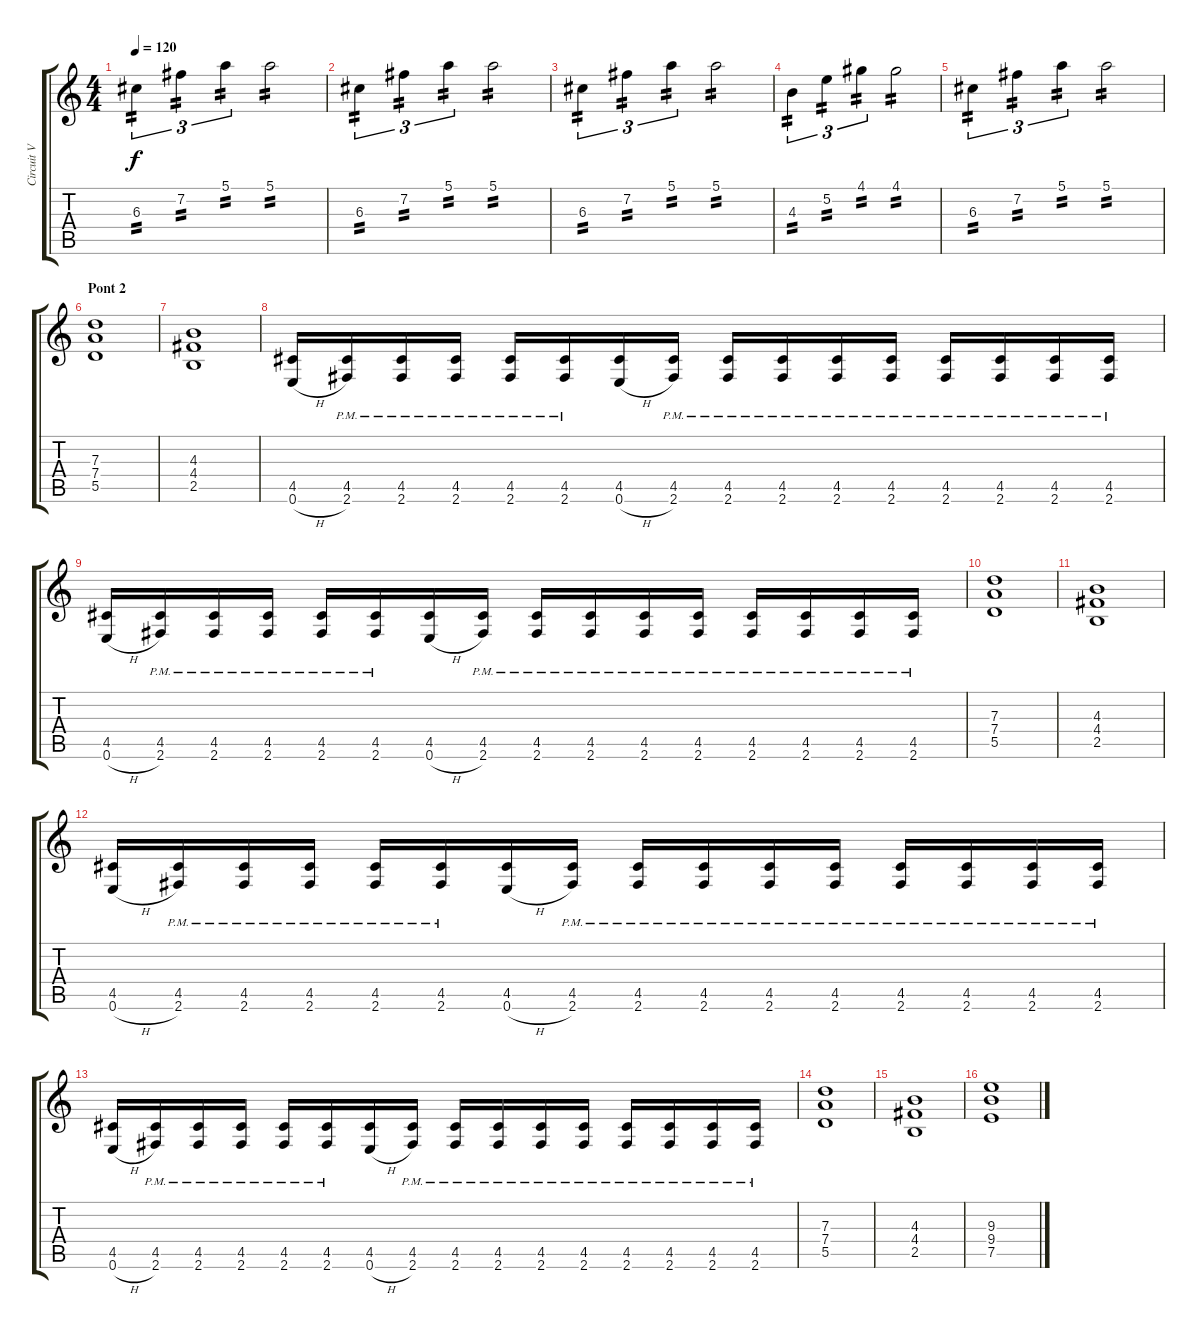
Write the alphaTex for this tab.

\track ("Circuit V Panther" "Circuit V ") {instrument overdrivenguitar}
\staff {score tabs}
\tuning (E4 B3 G3 D3 A2 E2) {hide}
\ts (4 4)
\tempo 120
\clef g2
\ks c
6.3.4{tu (3 2) tp 2 dy f} 7.2.4{tu (3 2) tp 2} 5.1.4{tu (3 2) tp 2} 5.1.2{tp 2} |
6.3.4{tu (3 2) tp 2} 7.2.4{tu (3 2) tp 2} 5.1.4{tu (3 2) tp 2} 5.1.2{tp 2} |
6.3.4{tu (3 2) tp 2} 7.2.4{tu (3 2) tp 2} 5.1.4{tu (3 2) tp 2} 5.1.2{tp 2} |
4.3.4{tu (3 2) tp 2} 5.2.4{tu (3 2) tp 2} 4.1.4{tu (3 2) tp 2} 4.1.2{tp 2} |
6.3.4{tu (3 2) tp 2} 7.2.4{tu (3 2) tp 2} 5.1.4{tu (3 2) tp 2} 5.1.2{tp 2} |
\section ("" "Pont 2")
(7.3 7.4 5.5).1 |
(4.3 4.4 2.5).1 |
(4.5 0.6{h}).16 (4.5 2.6{pm}).16 (4.5 2.6{pm}).16 (4.5 2.6{pm}).16 (4.5 2.6{pm}).16 (4.5 2.6{pm}).16 (4.5 0.6{h}).16 (4.5 2.6{pm}).16 (4.5 2.6{pm}).16 (4.5 2.6{pm}).16 (4.5 2.6{pm}).16 (4.5 2.6{pm}).16 (4.5 2.6{pm}).16 (4.5 2.6{pm}).16 (4.5 2.6{pm}).16 (4.5 2.6{pm}).16 |
(4.5 0.6{h}).16 (4.5 2.6{pm}).16 (4.5 2.6{pm}).16 (4.5 2.6{pm}).16 (4.5 2.6{pm}).16 (4.5 2.6{pm}).16 (4.5 0.6{h}).16 (4.5 2.6{pm}).16 (4.5 2.6{pm}).16 (4.5 2.6{pm}).16 (4.5 2.6{pm}).16 (4.5 2.6{pm}).16 (4.5 2.6{pm}).16 (4.5 2.6{pm}).16 (4.5 2.6{pm}).16 (4.5 2.6{pm}).16 |
(7.3 7.4 5.5).1 |
(4.3 4.4 2.5).1 |
(4.5 0.6{h}).16 (4.5 2.6{pm}).16 (4.5 2.6{pm}).16 (4.5 2.6{pm}).16 (4.5 2.6{pm}).16 (4.5 2.6{pm}).16 (4.5 0.6{h}).16 (4.5 2.6{pm}).16 (4.5 2.6{pm}).16 (4.5 2.6{pm}).16 (4.5 2.6{pm}).16 (4.5 2.6{pm}).16 (4.5 2.6{pm}).16 (4.5 2.6{pm}).16 (4.5 2.6{pm}).16 (4.5 2.6{pm}).16 |
(4.5 0.6{h}).16 (4.5 2.6{pm}).16 (4.5 2.6{pm}).16 (4.5 2.6{pm}).16 (4.5 2.6{pm}).16 (4.5 2.6{pm}).16 (4.5 0.6{h}).16 (4.5 2.6{pm}).16 (4.5 2.6{pm}).16 (4.5 2.6{pm}).16 (4.5 2.6{pm}).16 (4.5 2.6{pm}).16 (4.5 2.6{pm}).16 (4.5 2.6{pm}).16 (4.5 2.6{pm}).16 (4.5 2.6{pm}).16 |
(7.3 7.4 5.5).1 |
(4.3 4.4 2.5).1 |
(9.3 9.4 7.5).1
